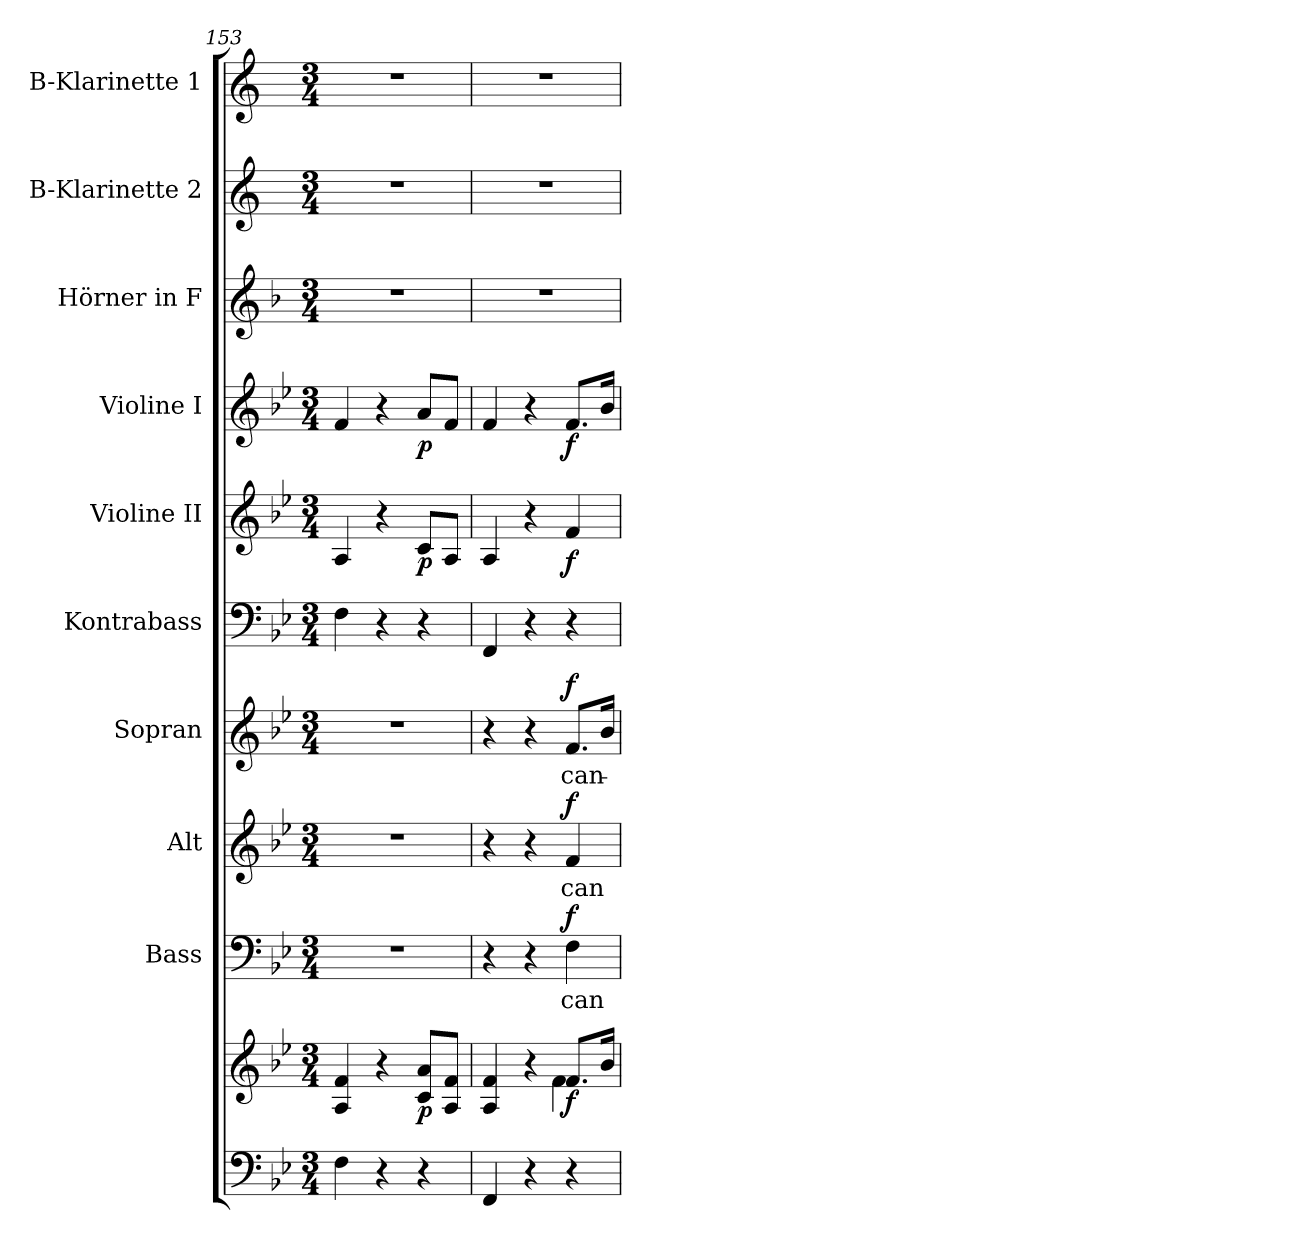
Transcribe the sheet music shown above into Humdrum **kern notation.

**kern	**kern	**dynam	**kern	**text	**dynam	**kern	**text	**dynam	**kern	**text	**dynam	**kern	**kern	**dynam	**kern	**dynam	**kern	**kern	**kern
*part10	*part10	*part10	*part9	*part9	*part9	*part8	*part8	*part8	*part7	*part7	*part7	*part6	*part5	*part5	*part4	*part4	*part3	*part2	*part1
*staff11	*staff10	*staff10/11	*staff9	*staff9	*staff9	*staff8	*staff8	*staff8	*staff7	*staff7	*staff7	*staff6	*staff5	*staff5	*staff4	*staff4	*staff3	*staff2	*staff1
*	*	*	*I"Bass	*	*	*I"Alt	*	*	*I"Sopran	*	*	*I"Kontrabass	*I"Violine II	*	*I"Violine I	*	*I"Hörner in F	*I"B-Klarinette 2	*I"B-Klarinette 1
*	*	*	*I'B.	*	*	*I'A.	*	*	*I'S.	*	*	*I'Kb.	*I'Vl. II	*	*I'Vl. I	*	*	*I'B Kl. 2	*I'B Kl. 1
*clefF4	*clefG2	*	*clefF4	*	*	*clefG2	*	*	*clefG2	*	*	*clefF4	*clefG2	*	*clefG2	*	*clefG2	*clefG2	*clefG2
*	*	*	*	*	*	*	*	*	*	*	*	*ITrd7c12	*	*	*	*	*ITrd4c7	*ITrd1c2	*ITrd1c2
*k[b-e-]	*k[b-e-]	*	*k[b-e-]	*	*	*k[b-e-]	*	*	*k[b-e-]	*	*	*k[b-e-]	*k[b-e-]	*	*k[b-e-]	*	*k[b-e-]	*k[b-e-]	*k[b-e-]
*B-:	*B-:	*	*B-:	*	*	*B-:	*	*	*B-:	*	*	*B-:	*B-:	*	*B-:	*	*B-:	*B-:	*B-:
*M3/4	*M3/4	*	*M3/4	*	*	*M3/4	*	*	*M3/4	*	*	*M3/4	*M3/4	*	*M3/4	*	*M3/4	*M3/4	*M3/4
=153	=153	=153	=153	=153	=153	=153	=153	=153	=153	=153	=153	=153	=153	=153	=153	=153	=153	=153	=153
4F\	4A/ 4f/	.	2.r	.	.	2.r	.	.	2.r	.	.	4FF\	4A/	.	4f/	.	2.r	2.r	2.r
4r	4r	.	.	.	.	.	.	.	.	.	.	4r	4r	.	4r	.	.	.	.
!	!	!LO:DY:b	!	!	!	!	!	!	!	!	!	!	!	!LO:DY:b	!	!LO:DY:b	!	!	!
4r	8c/ 8a/L	p	.	.	.	.	.	.	.	.	.	4r	8c/L	p	8a/L	p	.	.	.
.	8A/ 8f/J	.	.	.	.	.	.	.	.	.	.	.	8A/J	.	8f/J	.	.	.	.
=154	=154	=154	=154	=154	=154	=154	=154	=154	=154	=154	=154	=154	=154	=154	=154	=154	=154	=154	=154
*	*^	*	*	*	*	*	*	*	*	*	*	*	*	*	*	*	*	*	*
4FF/	4A/ 4f/	2ryy	.	4r	.	.	4r	.	.	4r	.	.	4FFF/	4A/	.	4f/	.	2.r	2.r	2.r
4r	4r	.	.	4r	.	.	4r	.	.	4r	.	.	4r	4r	.	4r	.	.	.	.
!	!	!	!LO:DY:b	!	!LO:LY:b	!LO:DY:a	!	!LO:LY:b	!LO:DY:a	!	!LO:LY:b	!LO:DY:a	!	!	!LO:DY:b	!	!LO:DY:b	!	!	!
4r	8.f/L	4f\	f	4F\	can-	f	4f/	can-	f	8.f/L	can-	f	4r	4f/	f	8.f/L	f	.	.	.
.	16b-/Jk	.	.	.	.	.	.	.	.	16b-/Jk	.	.	.	.	.	16b-/Jk	.	.	.	.
*	*v	*v	*	*	*	*	*	*	*	*	*	*	*	*	*	*	*	*	*	*
=	=	=	=	=	=	=	=	=	=	=	=	=	=	=	=	=	=	=	=
*-	*-	*-	*-	*-	*-	*-	*-	*-	*-	*-	*-	*-	*-	*-	*-	*-	*-	*-	*-
